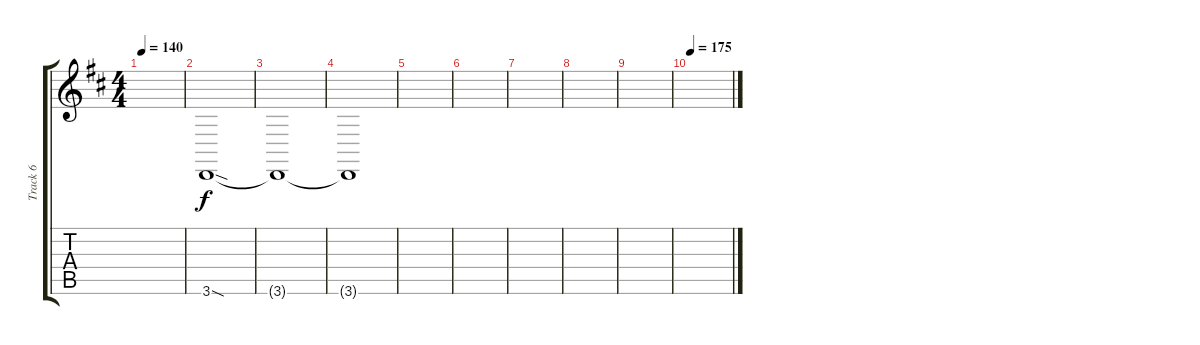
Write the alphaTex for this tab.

\track ("Track 6" "Track 6") {instrument ocarina}
\staff {score tabs}
\tuning (Db4 Ab3 E3 B2 Gb2 B1) {hide}
\ts (4 4)
\tempo 140
\clef g2
\ks bminor
|
3.6{sod}.1 |
3.6{t}.1 |
3.6{t}.1 |
|
|
|
|
|
\tempo 175
